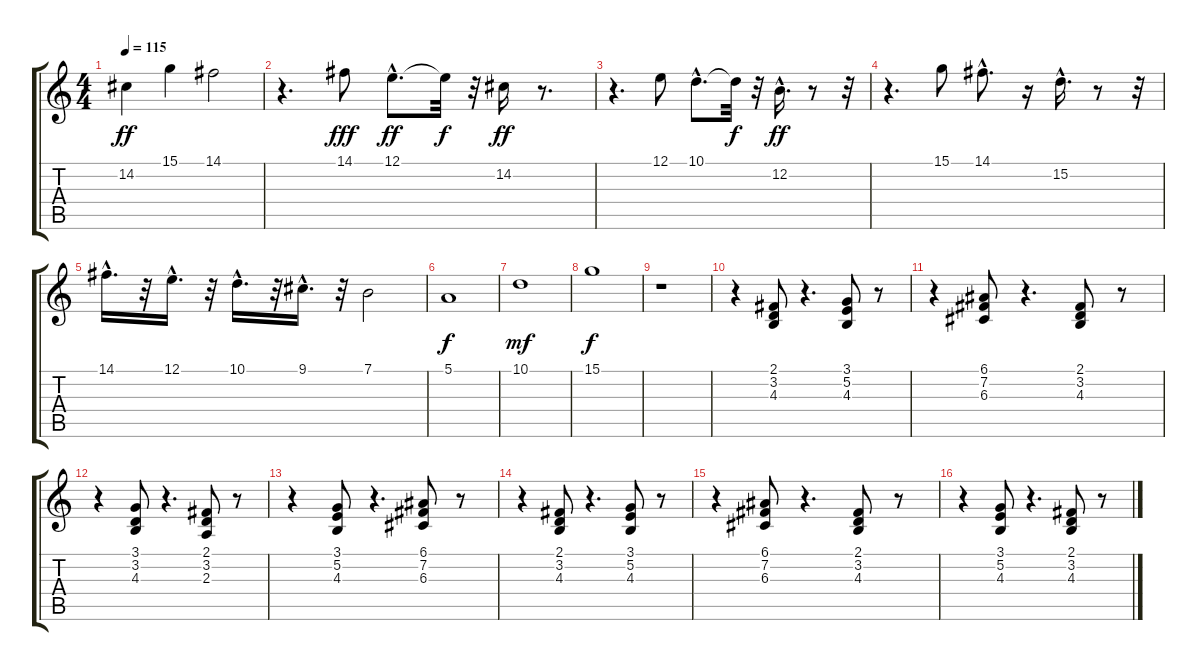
\track "" {instrument choiraahs}
\staff {score tabs}
\tuning (E4 B3 G3 D3 A2 E2) {hide}
\ts (4 4)
\tempo 115
\clef g2
\ks c
14.2.4{dy ff} 15.1.4 14.1.2 |
r.4{d} 14.1.8{dy fff} 12.1{hac}.8{d dy ff} 12.1{t}.32{dy f} r.32 14.2.16{dy ff} r.8{d} |
r.4{d} 12.1.8 10.1{hac}.8{d} 10.1{t}.32{dy f} r.32 12.2{hac}.16{d dy ff} r.8 r.32 |
r.4{d} 15.1.8 14.1{hac}.8{d} r.16 15.2{hac}.16{d} r.8 r.32 |
14.1{hac}.16{d} r.32 12.1{hac}.16{d} r.32 10.1{hac}.16{d} r.32 9.1{hac}.16{d} r.32 7.1.2 |
5.1.1{dy f} |
10.1.1{dy mf} |
15.1.1{dy f} |
r.1 |
r.4 (2.1 3.2 4.3).8 r.4{d} (3.1 5.2 4.3).8 r.8 |
r.4 (6.1 7.2 6.3).8 r.4{d} (2.1 3.2 4.3).8 r.8 |
r.4 (3.1 3.2 4.3).8 r.4{d} (2.1 3.2 2.3).8 r.8 |
r.4 (3.1 5.2 4.3).8 r.4{d} (6.1 7.2 6.3).8 r.8 |
r.4 (2.1 3.2 4.3).8 r.4{d} (3.1 5.2 4.3).8 r.8 |
r.4 (6.1 7.2 6.3).8 r.4{d} (2.1 3.2 4.3).8 r.8 |
r.4 (3.1 5.2 4.3).8 r.4{d} (2.1 3.2 4.3).8 r.8
